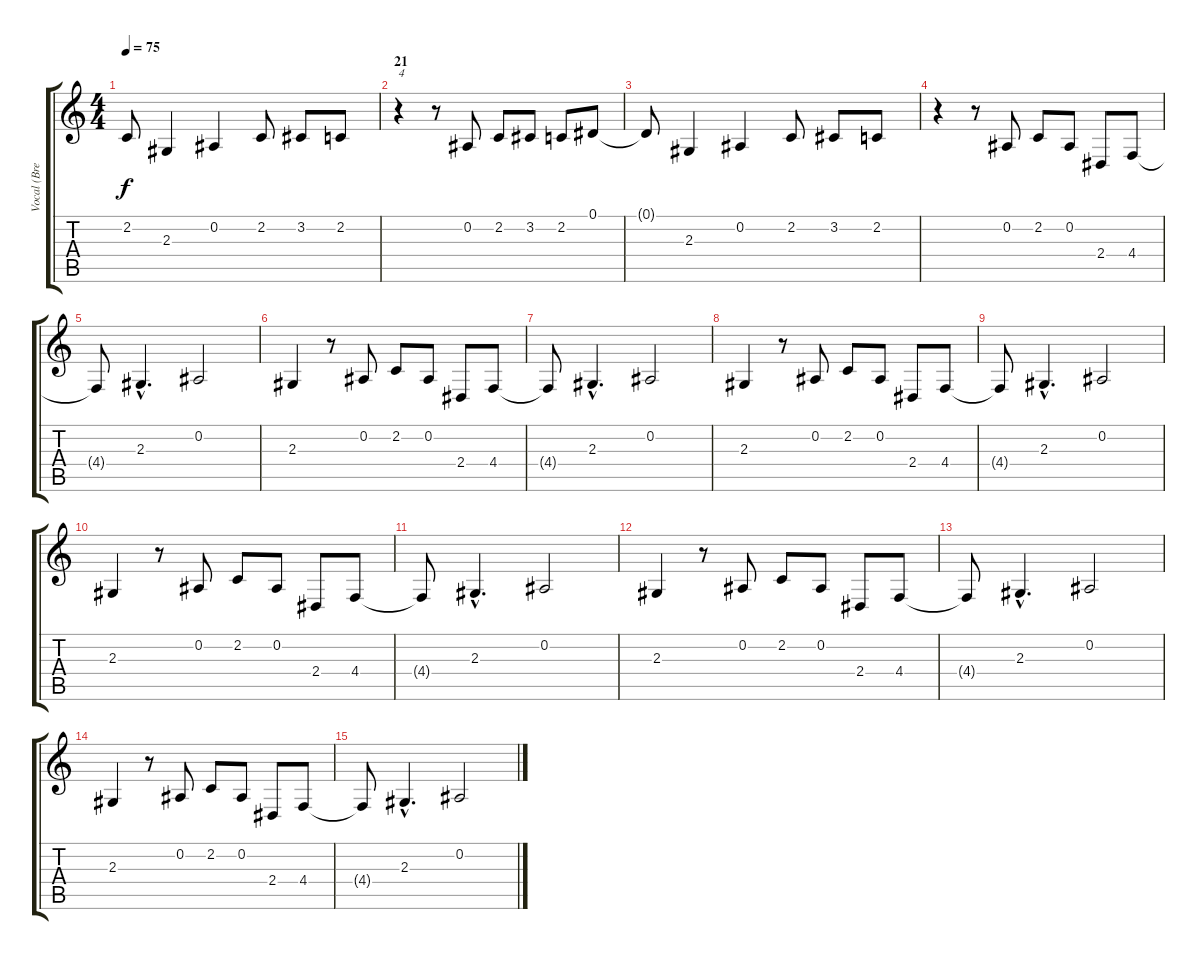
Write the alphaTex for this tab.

\track ("Vocal (Brett Anderson)" "Vocal (Bre") {instrument altosax}
\staff {score tabs}
\tuning (Eb4 Bb3 Gb3 Db3 Ab2 Eb2) {hide}
\ts (4 4)
\tempo 75
\clef g2
\ks c
2.2{t}.8{dy f} 2.3.4 0.2.4 2.2.8 3.2.8 2.2.8 |
\section ("" "21")
r.4{txt "4"} r.8 0.2.8 2.2.8 3.2.8 2.2.8 0.1.8 |
0.1{t}.8 2.3.4 0.2.4 2.2.8 3.2.8 2.2.8 |
r.4 r.8 0.2.8 2.2.8 0.2.8 2.4.8 4.4.8 |
4.4{t}.8 2.3{hac}.4{d} 0.2.2 |
2.3.4 r.8 0.2.8 2.2.8 0.2.8 2.4.8 4.4.8 |
4.4{t}.8 2.3{hac}.4{d} 0.2.2 |
2.3.4 r.8 0.2.8 2.2.8 0.2.8 2.4.8 4.4.8 |
4.4{t}.8 2.3{hac}.4{d} 0.2.2 |
2.3.4 r.8 0.2.8 2.2.8 0.2.8 2.4.8 4.4.8 |
4.4{t}.8 2.3{hac}.4{d} 0.2.2 |
2.3.4 r.8 0.2.8 2.2.8 0.2.8 2.4.8 4.4.8 |
4.4{t}.8 2.3{hac}.4{d} 0.2.2 |
2.3.4 r.8 0.2.8 2.2.8 0.2.8 2.4.8 4.4.8 |
4.4{t}.8 2.3{hac}.4{d} 0.2.2
